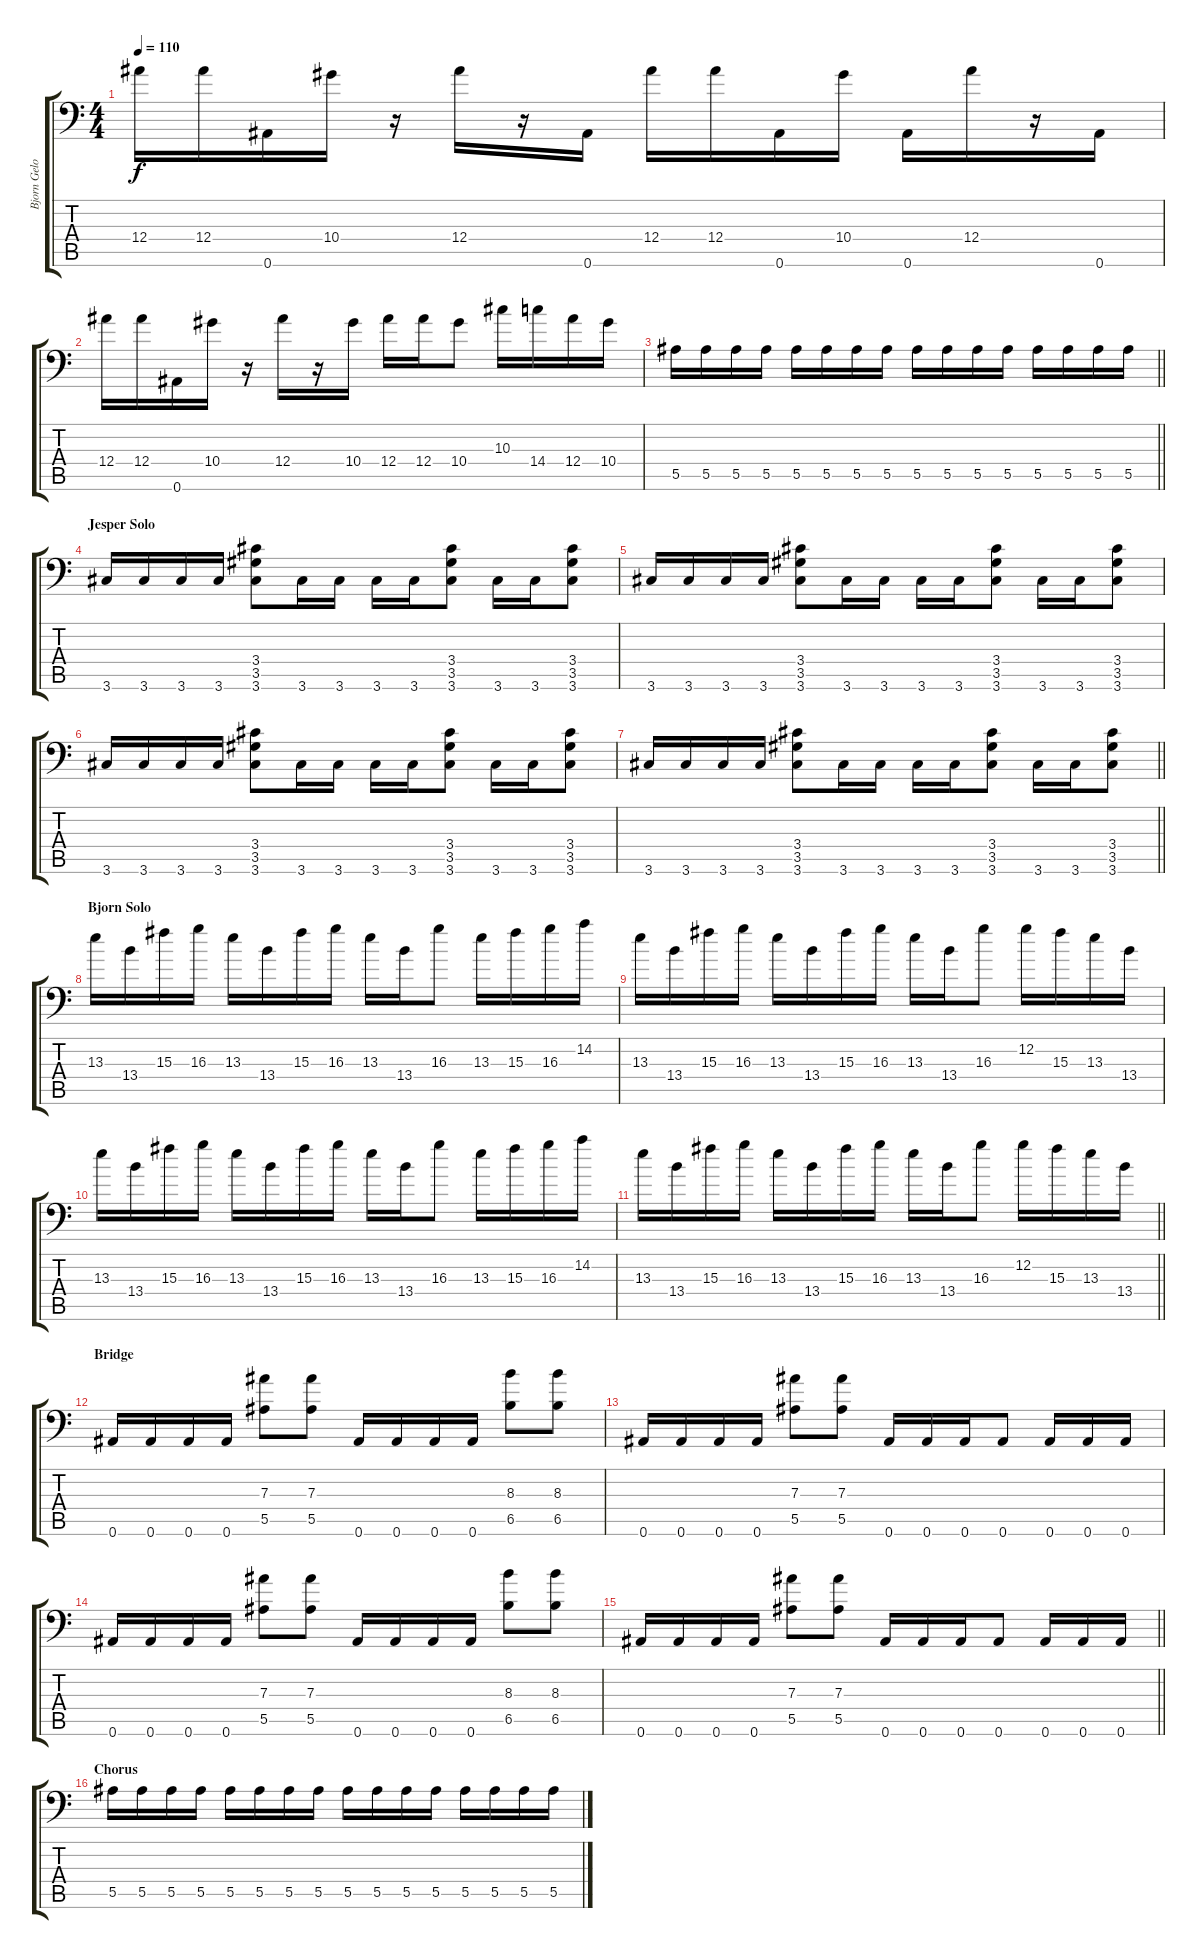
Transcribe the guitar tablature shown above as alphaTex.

\track ("Bjorn Gelotte" "Bjorn Gelo") {instrument distortionguitar}
\staff {score tabs}
\tuning (C4 G3 Eb3 Bb2 F2 Bb1) {hide}
\ts (4 4)
\tempo 110
\clef f4
\ks c
12.4.16{dy f} 12.4.16 0.6.16 10.4.16 r.16 12.4.16 r.16 0.6.16 12.4.16 12.4.16 0.6.16 10.4.16 0.6.16 12.4.16 r.16 0.6.16 |
12.4.16 12.4.16 0.6.16 10.4.16 r.16 12.4.16 r.16 10.4.16 12.4.16 12.4.16 10.4.8 10.3.16 14.4.16 12.4.16 10.4.16 |
\barLineRight lightlight
5.5.16 5.5.16 5.5.16 5.5.16 5.5.16 5.5.16 5.5.16 5.5.16 5.5.16 5.5.16 5.5.16 5.5.16 5.5.16 5.5.16 5.5.16 5.5.16 |
\section ("" "Jesper Solo")
3.6.16 3.6.16 3.6.16 3.6.16 (3.4 3.5 3.6).8 3.6.16 3.6.16 3.6.16 3.6.16 (3.4 3.5 3.6).8 3.6.16 3.6.16 (3.4 3.5 3.6).8 |
3.6.16 3.6.16 3.6.16 3.6.16 (3.4 3.5 3.6).8 3.6.16 3.6.16 3.6.16 3.6.16 (3.4 3.5 3.6).8 3.6.16 3.6.16 (3.4 3.5 3.6).8 |
3.6.16 3.6.16 3.6.16 3.6.16 (3.4 3.5 3.6).8 3.6.16 3.6.16 3.6.16 3.6.16 (3.4 3.5 3.6).8 3.6.16 3.6.16 (3.4 3.5 3.6).8 |
\barLineRight lightlight
3.6.16 3.6.16 3.6.16 3.6.16 (3.4 3.5 3.6).8 3.6.16 3.6.16 3.6.16 3.6.16 (3.4 3.5 3.6).8 3.6.16 3.6.16 (3.4 3.5 3.6).8 |
\section ("" "Bjorn Solo")
13.3.16 13.4.16 15.3.16 16.3.16 13.3.16 13.4.16 15.3.16 16.3.16 13.3.16 13.4.16 16.3.8 13.3.16 15.3.16 16.3.16 14.2.16 |
13.3.16 13.4.16 15.3.16 16.3.16 13.3.16 13.4.16 15.3.16 16.3.16 13.3.16 13.4.16 16.3.8 12.2.16 15.3.16 13.3.16 13.4.16 |
13.3.16 13.4.16 15.3.16 16.3.16 13.3.16 13.4.16 15.3.16 16.3.16 13.3.16 13.4.16 16.3.8 13.3.16 15.3.16 16.3.16 14.2.16 |
\barLineRight lightlight
13.3.16 13.4.16 15.3.16 16.3.16 13.3.16 13.4.16 15.3.16 16.3.16 13.3.16 13.4.16 16.3.8 12.2.16 15.3.16 13.3.16 13.4.16 |
\section ("" "Bridge")
0.6.16 0.6.16 0.6.16 0.6.16 (7.3 5.5).8 (7.3 5.5).8 0.6.16 0.6.16 0.6.16 0.6.16 (8.3 6.5).8 (8.3 6.5).8 |
0.6.16 0.6.16 0.6.16 0.6.16 (7.3 5.5).8 (7.3 5.5).8 0.6.16 0.6.16 0.6.16 0.6.8 0.6.16 0.6.16 0.6.16 |
0.6.16 0.6.16 0.6.16 0.6.16 (7.3 5.5).8 (7.3 5.5).8 0.6.16 0.6.16 0.6.16 0.6.16 (8.3 6.5).8 (8.3 6.5).8 |
\barLineRight lightlight
0.6.16 0.6.16 0.6.16 0.6.16 (7.3 5.5).8 (7.3 5.5).8 0.6.16 0.6.16 0.6.16 0.6.8 0.6.16 0.6.16 0.6.16 |
\section ("" "Chorus")
5.5.16 5.5.16 5.5.16 5.5.16 5.5.16 5.5.16 5.5.16 5.5.16 5.5.16 5.5.16 5.5.16 5.5.16 5.5.16 5.5.16 5.5.16 5.5.16
